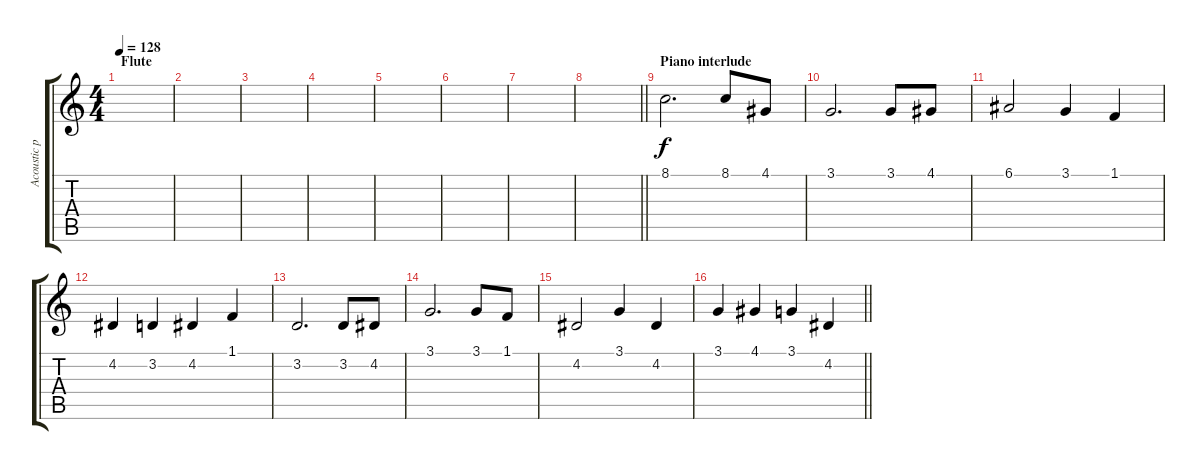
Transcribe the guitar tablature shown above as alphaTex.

\track ("Acoustic piano 1" "Acoustic p") {instrument electricgrandpiano}
\staff {score tabs}
\tuning (E4 B3 G3 D3 A2 E2) {hide}
\ts (4 4)
\section ("" "Flute")
\tempo 128
\clef g2
\ks c
|
|
|
|
|
|
|
\barLineRight lightlight
|
\section ("" "Piano interlude")
8.1.2{d} 8.1.8 4.1.8 |
3.1.2{d} 3.1.8 4.1.8 |
6.1.2 3.1.4 1.1.4 |
4.2.4 3.2.4 4.2.4 1.1.4 |
3.2.2{d} 3.2.8 4.2.8 |
3.1.2{d} 3.1.8 1.1.8 |
4.2.2 3.1.4 4.2.4 |
\barLineRight lightlight
3.1.4 4.1.4 3.1.4 4.2.4
